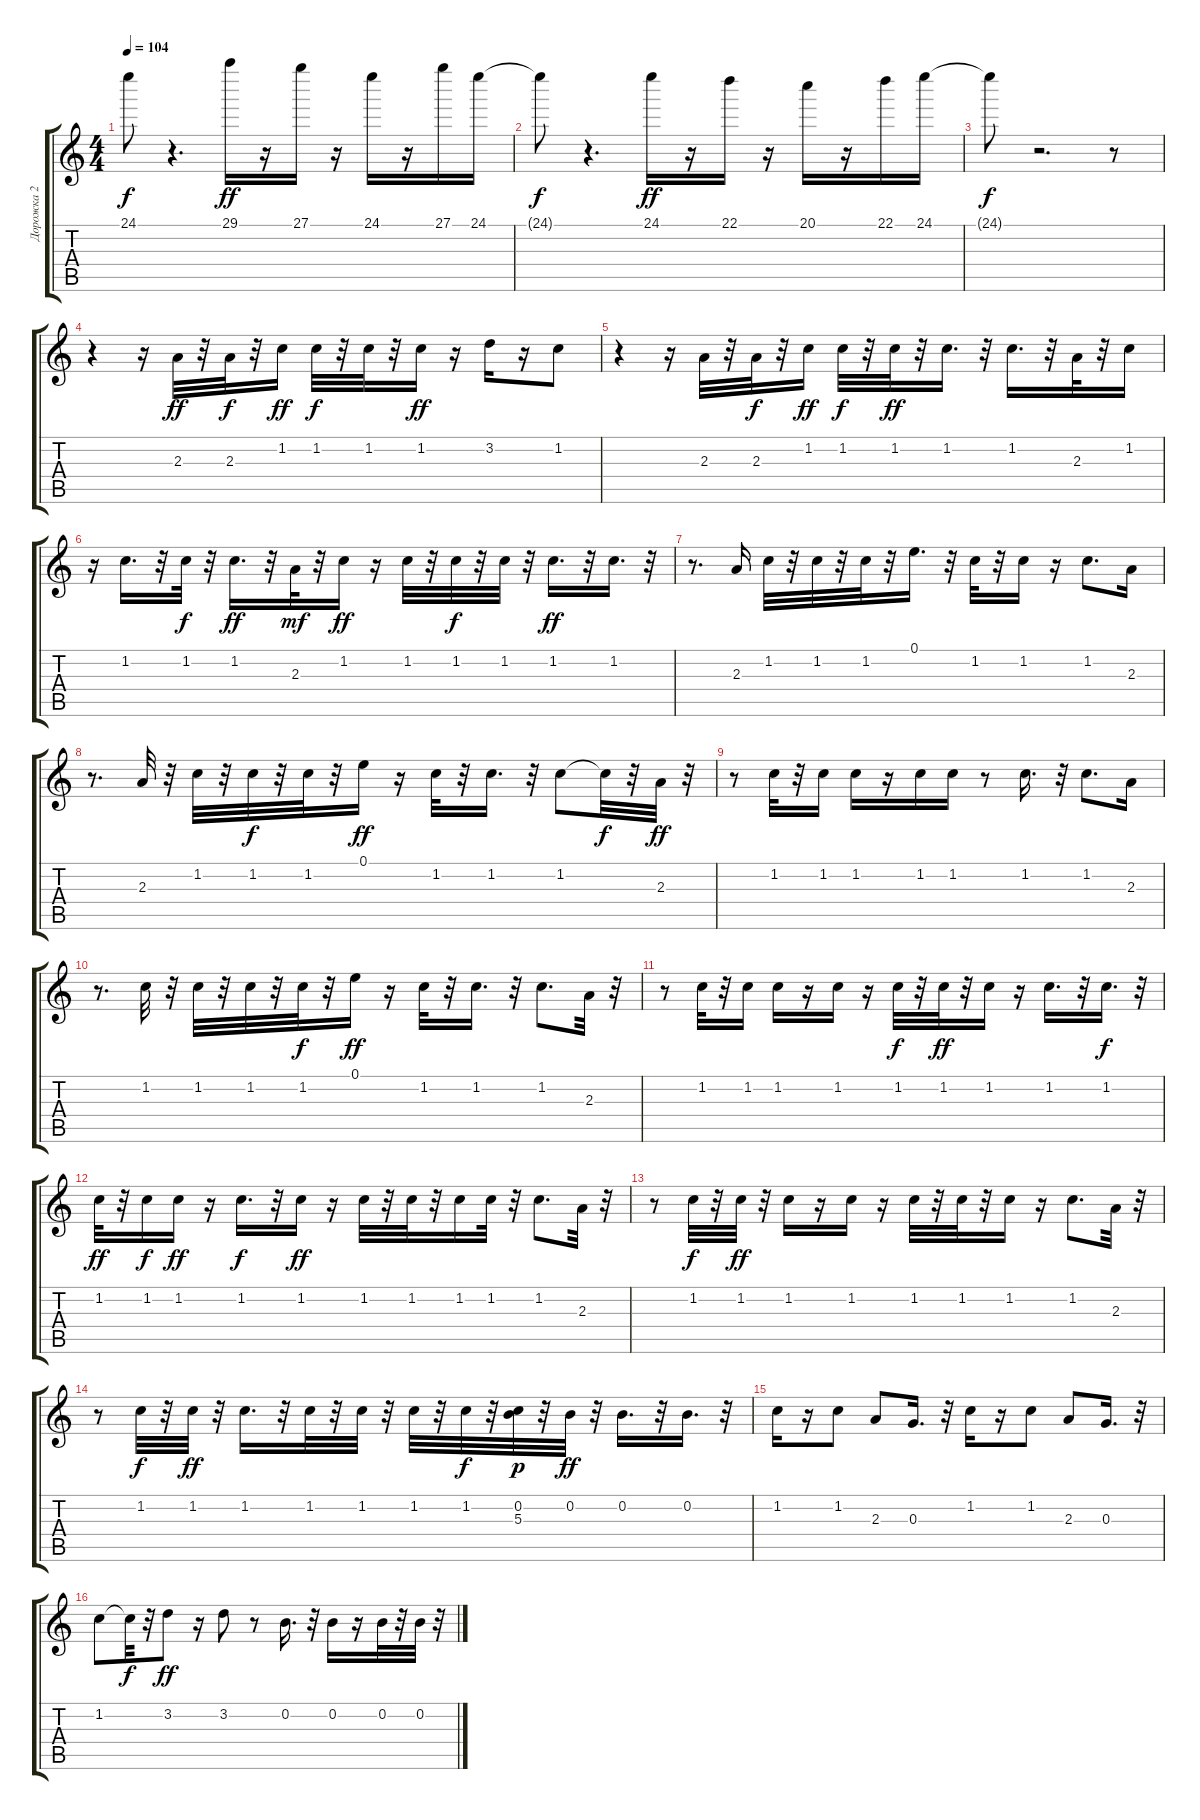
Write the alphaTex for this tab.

\track ("Дорожка 2" "Дорожка 2") {instrument acousticguitarsteel}
\staff {score tabs}
\tuning (E4 B3 G3 D3 A2 E2) {hide}
\ts (4 4)
\tempo 104
\clef g2
\ks c
24.1{t}.8{dy f} r.4{d} 29.1.16{dy ff} r.16 27.1.16 r.16 24.1.16 r.16 27.1.16 24.1.16 |
24.1{t}.8{dy f} r.4{d} 24.1.16{dy ff} r.16 22.1.16 r.16 20.1.16 r.16 22.1.16 24.1.16 |
24.1{t}.8{dy f} r.2{d} r.8 |
r.4 r.16 2.3.32{dy ff} r.32 2.3.32{dy f} r.32 1.2.16{dy ff} 1.2.32{dy f} r.32 1.2.32 r.32 1.2.16{dy ff} r.16 3.2.16 r.16 1.2.8 |
r.4 r.16 2.3.32 r.32 2.3.32{dy f} r.32 1.2.16{dy ff} 1.2.32{dy f} r.32 1.2.32{dy ff} r.32 1.2.16{d} r.32 1.2.16{d} r.32 2.3.32 r.32 1.2.16 |
r.16 1.2.16{d} r.32 1.2.32{dy f} r.32 1.2.16{d dy ff} r.32 2.3.32{dy mf} r.32 1.2.16{dy ff} r.16 1.2.32 r.32 1.2.32{dy f} r.32 1.2.32 r.32 1.2.16{d dy ff} r.32 1.2.16{d} r.32 |
r.8{d} 2.3.16 1.2.32 r.32 1.2.32 r.32 1.2.32 r.32 0.1.16{d} r.32 1.2.32 r.32 1.2.16 r.16 1.2.8{d} 2.3.16 |
r.8{d} 2.3.32 r.32 1.2.32 r.32 1.2.32{dy f} r.32 1.2.32 r.32 0.1.16{dy ff} r.16 1.2.32 r.32 1.2.16{d} r.32 1.2.8 1.2{t}.32{dy f} r.32 2.3.32{dy ff} r.32 |
r.8 1.2.32 r.32 1.2.16 1.2.16 r.16 1.2.16 1.2.16 r.8 1.2.16{d} r.32 1.2.8{d} 2.3.16 |
r.8{d} 1.2.32 r.32 1.2.32 r.32 1.2.32 r.32 1.2.32{dy f} r.32 0.1.16{dy ff} r.16 1.2.32 r.32 1.2.16{d} r.32 1.2.8{d} 2.3.32 r.32 |
r.8 1.2.32 r.32 1.2.16 1.2.16 r.16 1.2.16 r.16 1.2.32{dy f} r.32 1.2.32{dy ff} r.32 1.2.16 r.16 1.2.16{d} r.32 1.2.16{d dy f} r.32 |
1.2.32{dy ff} r.32 1.2.16{dy f} 1.2.16{dy ff} r.16 1.2.16{d dy f} r.32 1.2.16{dy ff} r.16 1.2.32 r.32 1.2.32 r.32 1.2.16 1.2.32 r.32 1.2.8{d} 2.3.32 r.32 |
r.8 1.2.32{dy f} r.32 1.2.32{dy ff} r.32 1.2.16 r.16 1.2.16 r.16 1.2.32 r.32 1.2.32 r.32 1.2.16 r.16 1.2.8{d} 2.3.32 r.32 |
r.8 1.2.32{dy f} r.32 1.2.32{dy ff} r.32 1.2.16{d} r.32 1.2.32 r.32 1.2.32 r.32 1.2.32 r.32 1.2.32{dy f} r.32 (0.2 5.3).32{dy p} r.32 0.2.32{dy ff} r.32 0.2.16{d} r.32 0.2.16{d} r.32 |
1.2.16 r.16 1.2.8 2.3.8 0.3.16{d} r.32 1.2.16 r.16 1.2.8 2.3.8 0.3.16{d} r.32 |
1.2.8 1.2{t}.32{dy f} r.32 3.2.8{dy ff} r.16 3.2.8 r.8 0.2.16{d} r.32 0.2.16 r.16 0.2.32 r.32 0.2.32 r.32
